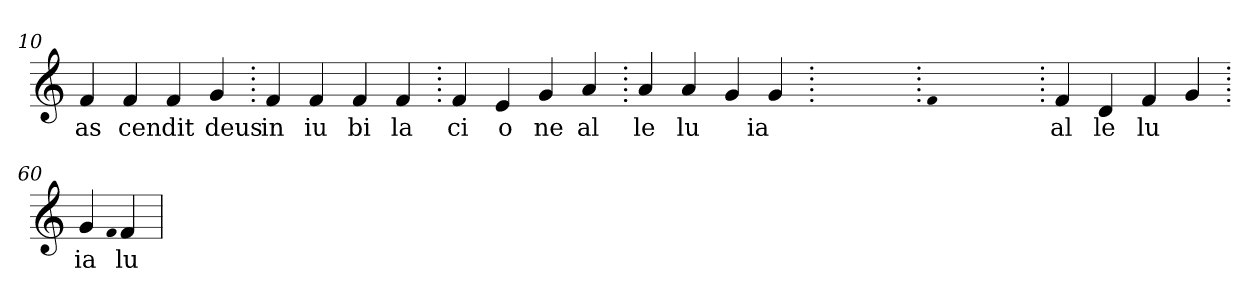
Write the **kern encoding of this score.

**kern	**text
*part1	*part1
*staff1	*staff1
*clefG2	*
=10.	=10.
4f	as
4f	cen
4f	dit
4g	deus
=20.	=20.
4f	in
4f	iu
4f	bi
4f	la
=30.	=30.
4f	ci
4e	o
4g	ne
4a	al
=40.	=40.
4a	le
4a	lu
4g	.
4g	ia
=50.	=50.
1ryy	.
=50.	=50.
qqf	.
1ryy	.
=50.	=50.
4f	al
4d	le
4f	lu
4g	.
=60.	=60.
4g	ia
qqf	.
4f	lu
=	=
*-	*-
